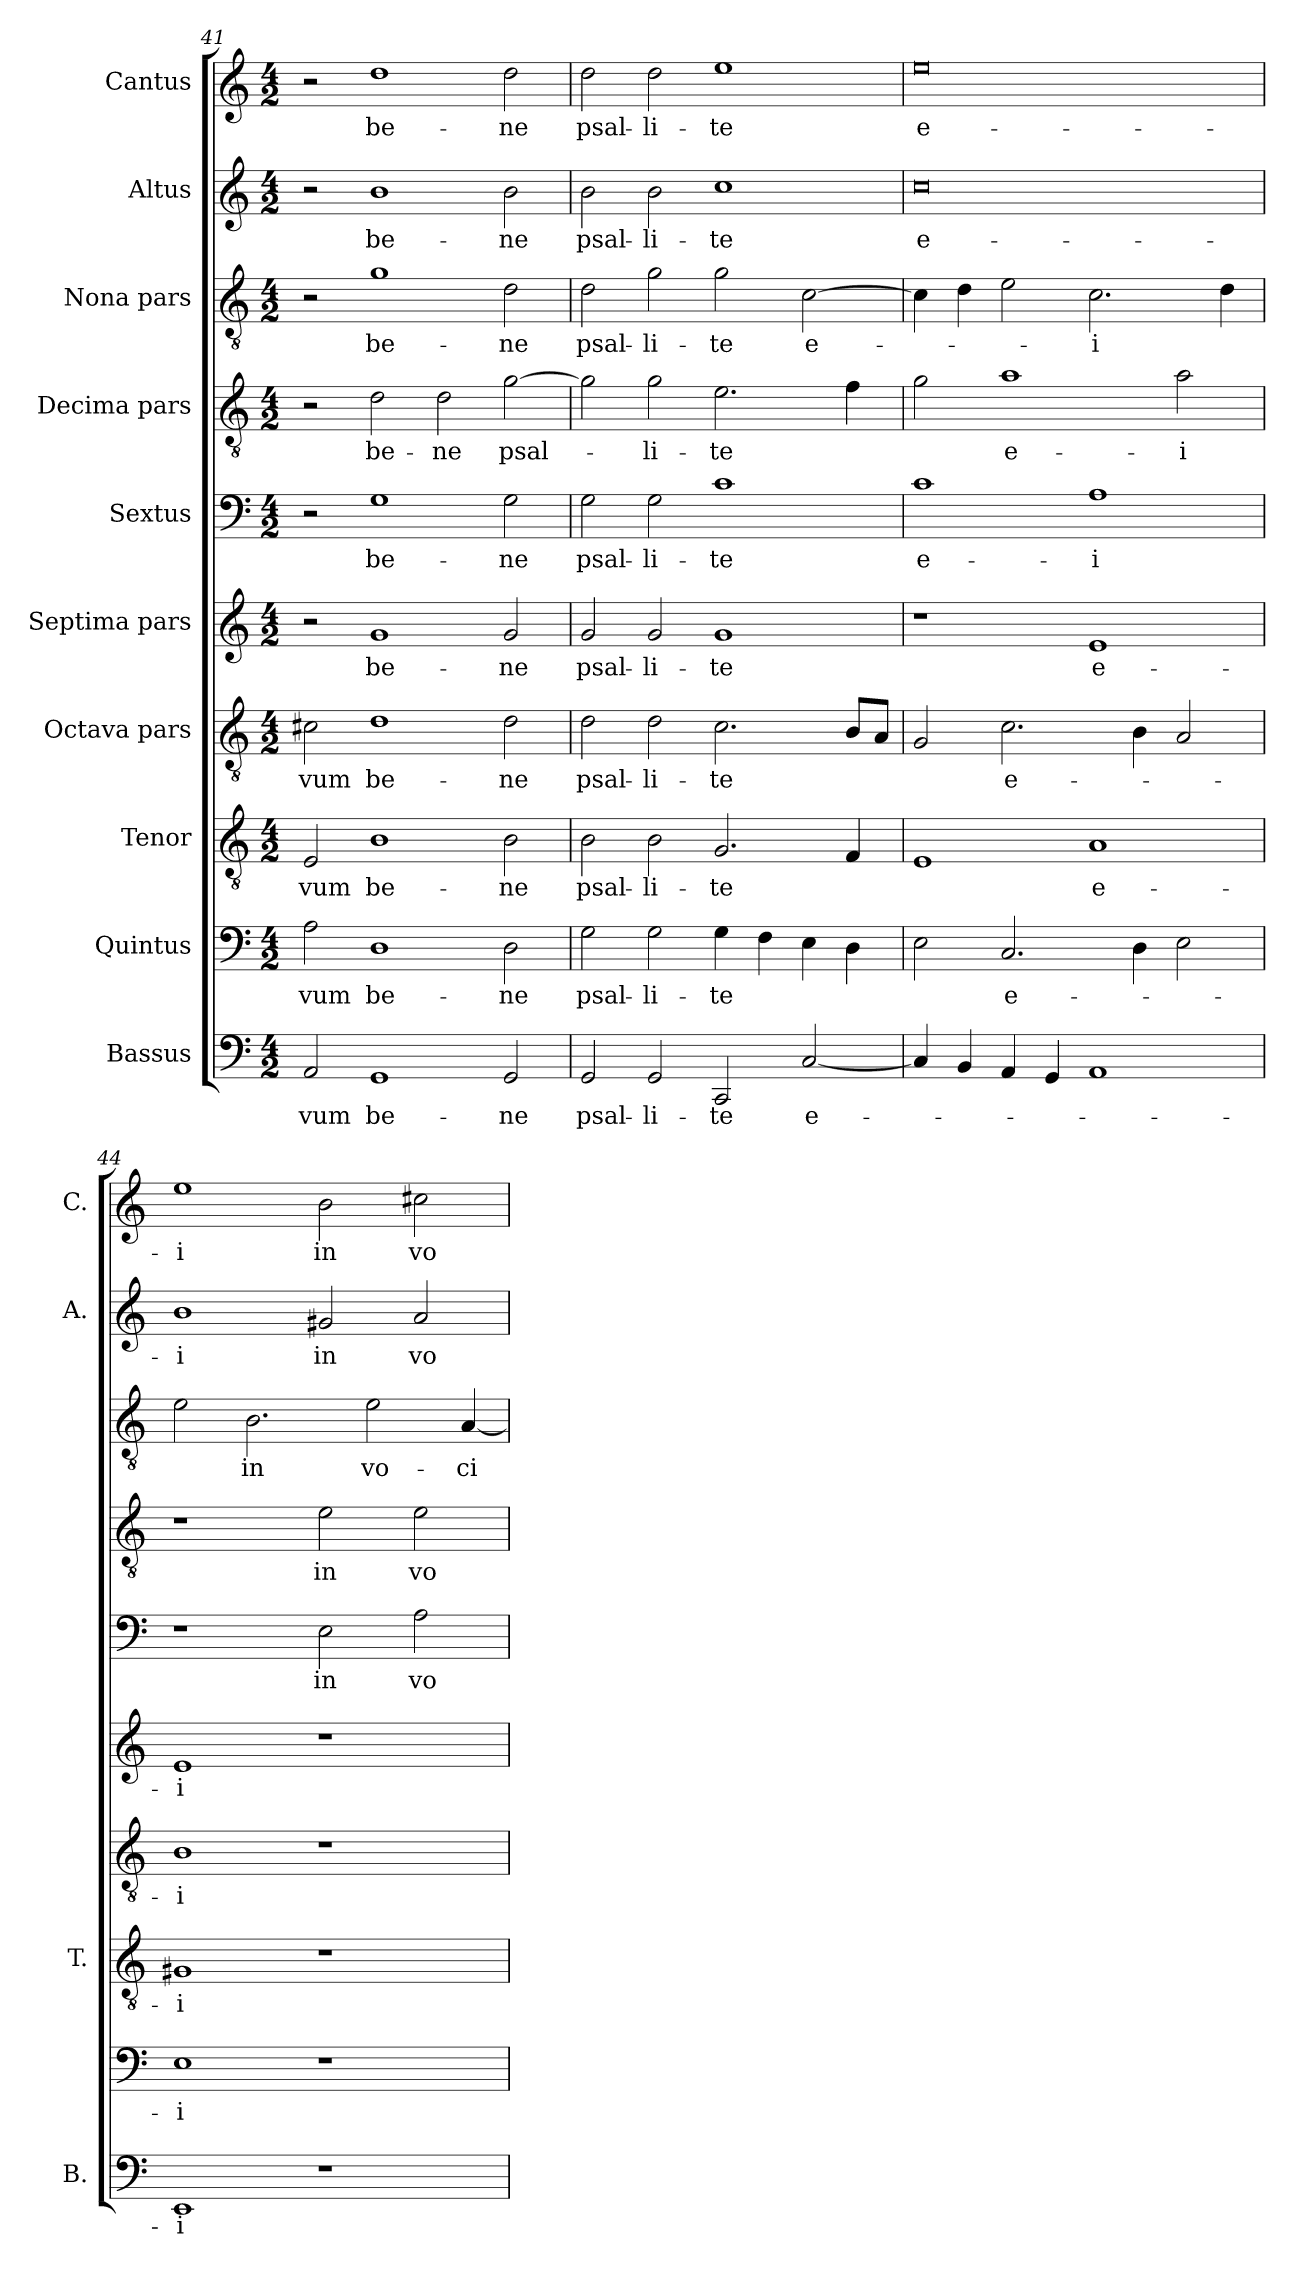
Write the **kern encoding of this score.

**kern	**text	**kern	**text	**kern	**text	**kern	**text	**kern	**text	**kern	**text	**kern	**text	**kern	**text	**kern	**text	**kern	**text
*part10	*part10	*part9	*part9	*part8	*part8	*part7	*part7	*part6	*part6	*part5	*part5	*part4	*part4	*part3	*part3	*part2	*part2	*part1	*part1
*staff10	*staff10	*staff9	*staff9	*staff8	*staff8	*staff7	*staff7	*staff6	*staff6	*staff5	*staff5	*staff4	*staff4	*staff3	*staff3	*staff2	*staff2	*staff1	*staff1
*I"Bassus	*	*I"Quintus	*	*I"Tenor	*	*I"Octava pars	*	*I"Septima pars	*	*I"Sextus	*	*I"Decima pars	*	*I"Nona pars	*	*I"Altus	*	*I"Cantus	*
*I'B.	*	*	*	*I'T.	*	*	*	*	*	*	*	*	*	*	*	*I'A.	*	*I'C.	*
*clefF4	*	*clefF4	*	*clefGv2	*	*clefGv2	*	*clefG2	*	*clefF4	*	*clefGv2	*	*clefGv2	*	*clefG2	*	*clefG2	*
*	*	*	*	*ITrd7c12	*	*ITrd7c12	*	*	*	*	*	*ITrd7c12	*	*ITrd7c12	*	*	*	*	*
*k[]	*	*k[]	*	*k[]	*	*k[]	*	*k[]	*	*k[]	*	*k[]	*	*k[]	*	*k[]	*	*k[]	*
*a:	*	*a:	*	*a:	*	*a:	*	*a:	*	*a:	*	*a:	*	*a:	*	*a:	*	*a:	*
*M4/2	*	*M4/2	*	*M4/2	*	*M4/2	*	*M4/2	*	*M4/2	*	*M4/2	*	*M4/2	*	*M4/2	*	*M4/2	*
=41	=41	=41	=41	=41	=41	=41	=41	=41	=41	=41	=41	=41	=41	=41	=41	=41	=41	=41	=41
!	!LO:LY:b	!	!LO:LY:b	!	!LO:LY:b	!	!LO:LY:b	!	!	!	!	!	!	!	!	!	!	!	!
2AA/	-vum	2A\	-vum	2EE/	-vum	2C#X\	-vum	2r	.	2r	.	2r	.	2r	.	2r	.	2r	.
!	!LO:LY:b	!	!LO:LY:b	!	!LO:LY:b	!	!LO:LY:b	!	!LO:LY:b	!	!LO:LY:b	!	!LO:LY:b	!	!LO:LY:b	!	!LO:LY:b	!	!LO:LY:b
1GG	be-	1D	be-	1BB	be-	1D	be-	1g	be-	1G	be-	2D\	be-	1G	be-	1b	be-	1dd	be-
!	!	!	!	!	!	!	!	!	!	!	!	!	!LO:LY:b	!	!	!	!	!	!
.	.	.	.	.	.	.	.	.	.	.	.	2D\	-ne	.	.	.	.	.	.
!	!LO:LY:b	!	!LO:LY:b	!	!LO:LY:b	!	!LO:LY:b	!	!LO:LY:b	!	!LO:LY:b	!	!LO:LY:b	!	!LO:LY:b	!	!LO:LY:b	!	!LO:LY:b
2GG/	-ne	2D\	-ne	2BB\	-ne	2D\	-ne	2g/	-ne	2G\	-ne	[>2G\	psal-	2D\	-ne	2b\	-ne	2dd\	-ne
=42	=42	=42	=42	=42	=42	=42	=42	=42	=42	=42	=42	=42	=42	=42	=42	=42	=42	=42	=42
!	!LO:LY:b	!	!LO:LY:b	!	!LO:LY:b	!	!LO:LY:b	!	!LO:LY:b	!	!LO:LY:b	!	!	!	!LO:LY:b	!	!LO:LY:b	!	!LO:LY:b
2GG/	psal-	2G\	psal-	2BB\	psal-	2D\	psal-	2g/	psal-	2G\	psal-	2G\]	.	2D\	psal-	2b\	psal-	2dd\	psal-
!	!LO:LY:b	!	!LO:LY:b	!	!LO:LY:b	!	!LO:LY:b	!	!LO:LY:b	!	!LO:LY:b	!	!LO:LY:b	!	!LO:LY:b	!	!LO:LY:b	!	!LO:LY:b
2GG/	-li-	2G\	-li-	2BB\	-li-	2D\	-li-	2g/	-li-	2G\	-li-	2G\	-li-	2G\	-li-	2b\	-li-	2dd\	-li-
!	!LO:LY:b	!	!LO:LY:b	!	!LO:LY:b	!	!LO:LY:b	!	!LO:LY:b	!	!LO:LY:b	!	!LO:LY:b	!	!LO:LY:b	!	!LO:LY:b	!	!LO:LY:b
2CC/	-te	4G\	-te	2.GG/	-te	2.C\	-te	1g	-te	1c	-te	2.E\	-te	2G\	-te	1cc	-te	1ee	-te
.	.	4F\	.	.	.	.	.	.	.	.	.	.	.	.	.	.	.	.	.
!	!LO:LY:b	!	!	!	!	!	!	!	!	!	!	!	!	!	!LO:LY:b	!	!	!	!
[<2C/	e-	4E\	.	.	.	.	.	.	.	.	.	.	.	[>2C\	e-	.	.	.	.
.	.	4D\	.	4FF/	.	8BB/L	.	.	.	.	.	4F\	.	.	.	.	.	.	.
.	.	.	.	.	.	8AA/J	.	.	.	.	.	.	.	.	.	.	.	.	.
=43	=43	=43	=43	=43	=43	=43	=43	=43	=43	=43	=43	=43	=43	=43	=43	=43	=43	=43	=43
!	!	!	!	!	!	!	!	!	!	!	!LO:LY:b	!	!	!	!	!	!LO:LY:b	!	!LO:LY:b
4C/]	.	2E\	.	1EE	.	2GG/	.	1r	.	1c	e-	2G\	.	4C\]	.	0cc	e-	0ee	e-
4BB/	.	.	.	.	.	.	.	.	.	.	.	.	.	4D\	.	.	.	.	.
!	!	!	!LO:LY:b	!	!	!	!LO:LY:b	!	!	!	!	!	!LO:LY:b	!	!	!	!	!	!
4AA/	.	2.C/	e-	.	.	2.C\	e-	.	.	.	.	1A	e-	2E\	.	.	.	.	.
4GG/	.	.	.	.	.	.	.	.	.	.	.	.	.	.	.	.	.	.	.
!	!	!	!	!	!LO:LY:b	!	!	!	!LO:LY:b	!	!LO:LY:b	!	!	!	!LO:LY:b	!	!	!	!
1AA	.	.	.	1AA	e-	.	.	1e	e-	1A	-i	.	.	2.C\	-i	.	.	.	.
.	.	4D\	.	.	.	4BB\	.	.	.	.	.	.	.	.	.	.	.	.	.
!	!	!	!	!	!	!	!	!	!	!	!	!	!LO:LY:b	!	!	!	!	!	!
.	.	2E\	.	.	.	2AA/	.	.	.	.	.	2A\	-i	.	.	.	.	.	.
.	.	.	.	.	.	.	.	.	.	.	.	.	.	4D\	.	.	.	.	.
!!LO:PB:g=z
=44	=44	=44	=44	=44	=44	=44	=44	=44	=44	=44	=44	=44	=44	=44	=44	=44	=44	=44	=44
!	!LO:LY:b	!	!LO:LY:b	!	!LO:LY:b	!	!LO:LY:b	!	!LO:LY:b	!	!	!	!	!	!	!	!LO:LY:b	!	!LO:LY:b
1EE	-i	1E	-i	1GG#X	-i	1BB	-i	1e	-i	1r	.	1r	.	2E\	.	1b	-i	1ee	-i
!	!	!	!	!	!	!	!	!	!	!	!	!	!	!	!LO:LY:b	!	!	!	!
.	.	.	.	.	.	.	.	.	.	.	.	.	.	2.BB\	in	.	.	.	.
!	!	!	!	!	!	!	!	!	!	!	!LO:LY:b	!	!LO:LY:b	!	!	!	!LO:LY:b	!	!LO:LY:b
1r	.	1r	.	1r	.	1r	.	1r	.	2E\	in	2E\	in	.	.	2g#X/	in	2b\	in
!	!	!	!	!	!	!	!	!	!	!	!	!	!	!	!LO:LY:b	!	!	!	!
.	.	.	.	.	.	.	.	.	.	.	.	.	.	2E\	vo-	.	.	.	.
!	!	!	!	!	!	!	!	!	!	!	!LO:LY:b	!	!LO:LY:b	!	!	!	!LO:LY:b	!	!LO:LY:b
.	.	.	.	.	.	.	.	.	.	2A\	vo-	2E\	vo-	.	.	2a/	vo-	2cc#X\	vo-
!	!	!	!	!	!	!	!	!	!	!	!	!	!	!	!LO:LY:b	!	!	!	!
.	.	.	.	.	.	.	.	.	.	.	.	.	.	[<4AA/	-ci-	.	.	.	.
=	=	=	=	=	=	=	=	=	=	=	=	=	=	=	=	=	=	=	=
*-	*-	*-	*-	*-	*-	*-	*-	*-	*-	*-	*-	*-	*-	*-	*-	*-	*-	*-	*-
